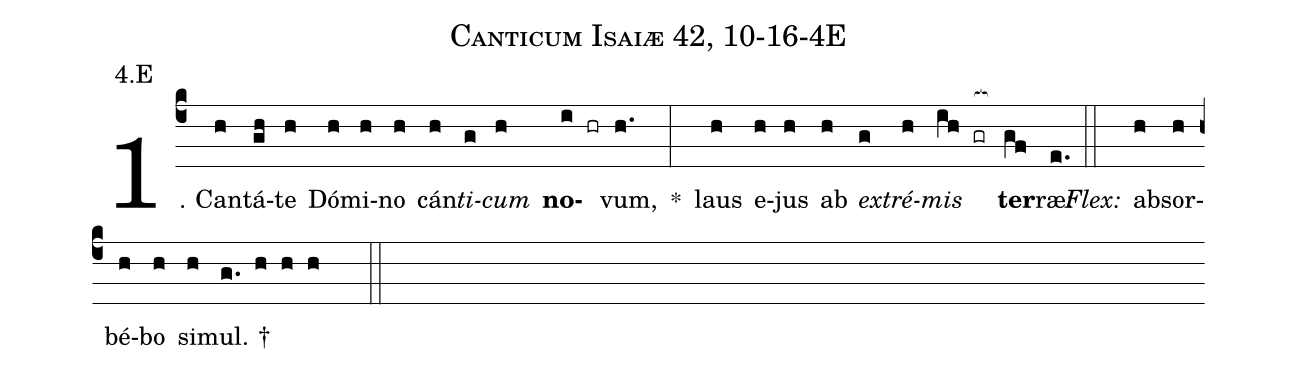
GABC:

name: Canticum Isaiæ 42, 10-16-4E;
annotation: 4.E;
%%
(c4)1. Can(h)tá(gh)te(h) Dó(h)mi(h)no(h) cán(h)<i>ti</i>(g)<i>cum</i>(h) <b>no</b>(i hr)vum,(h.) *(:) laus(h) e(h)jus(h) ab(h) <i>ex</i>(g)<i>tré</i>(h)<i>mis</i>(ih gr[ocb:1{]) <b>ter</b>(gf[ocb:0}])ræ:(e.) (::)
<i>Flex:</i>()  ab(h)sor(h)bé(h)bo(h) si(h)mul. †(g. h h h  ::)
